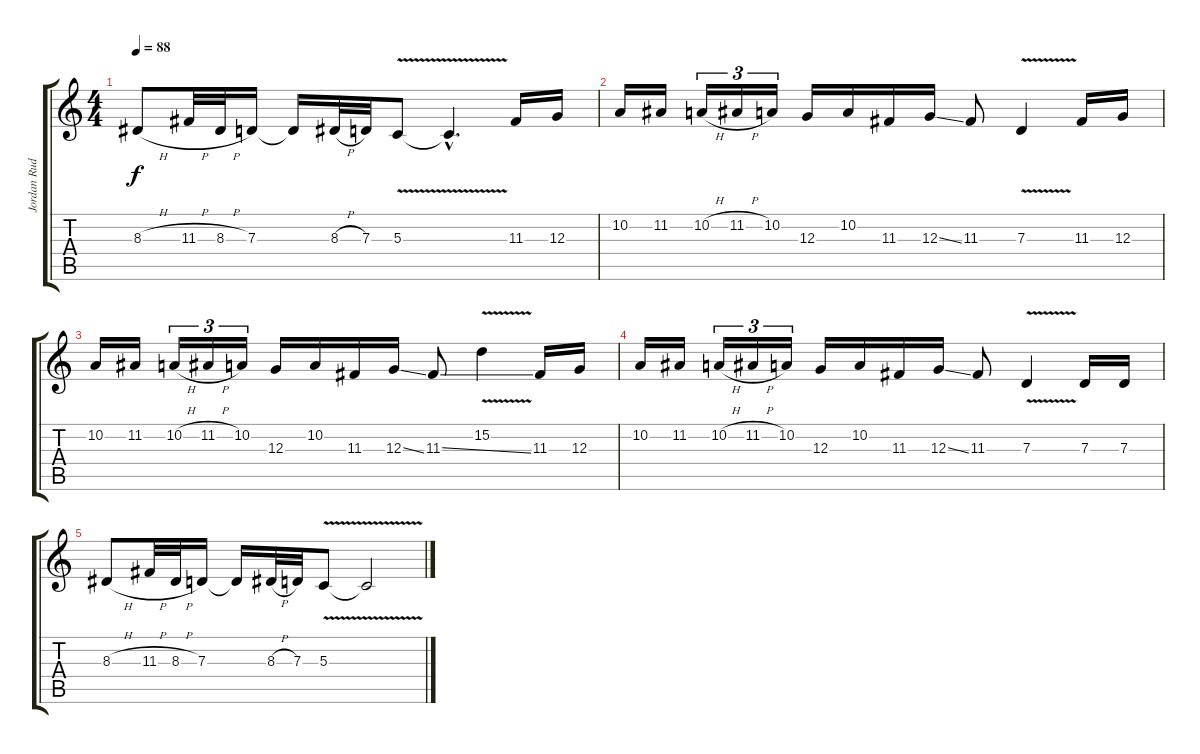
\track ("Jordan Rudess" "Jordan Rud") {instrument sitar}
\staff {score tabs}
\tuning (E4 B3 G3 D3 A2 E2) {hide}
\ts (4 4)
\tempo 88
\clef g2
\ks c
8.3{h}.8{dy f} 11.3{h}.32 8.3{h}.32 7.3.16 7.3{t}.16 8.3{h}.32 7.3.32 5.3{v}.8 5.3{v hac t}.4{d} 11.3.16 12.3.16 |
10.2.16 11.2.16 10.2{h}.16{tu (3 2)} 11.2{h}.16{tu (3 2)} 10.2.16{tu (3 2)} 12.3.16 10.2.16 11.3.16 12.3{ss}.16 11.3.8 7.3{v}.4 11.3.16 12.3.16 |
10.2.16 11.2.16 10.2{h}.16{tu (3 2)} 11.2{h}.16{tu (3 2)} 10.2.16{tu (3 2)} 12.3.16 10.2.16 11.3.16 12.3{ss}.16 11.3{ss}.8 15.2{v}.4 11.3.16 12.3.16 |
10.2.16 11.2.16 10.2{h}.16{tu (3 2)} 11.2{h}.16{tu (3 2)} 10.2.16{tu (3 2)} 12.3.16 10.2.16 11.3.16 12.3{ss}.16 11.3.8 7.3{v}.4 7.3.16 7.3.16 |
8.3{h}.8 11.3{h}.32 8.3{h}.32 7.3.16 7.3{t}.16 8.3{h}.32 7.3.32 5.3{v}.8 5.3{v t}.2
